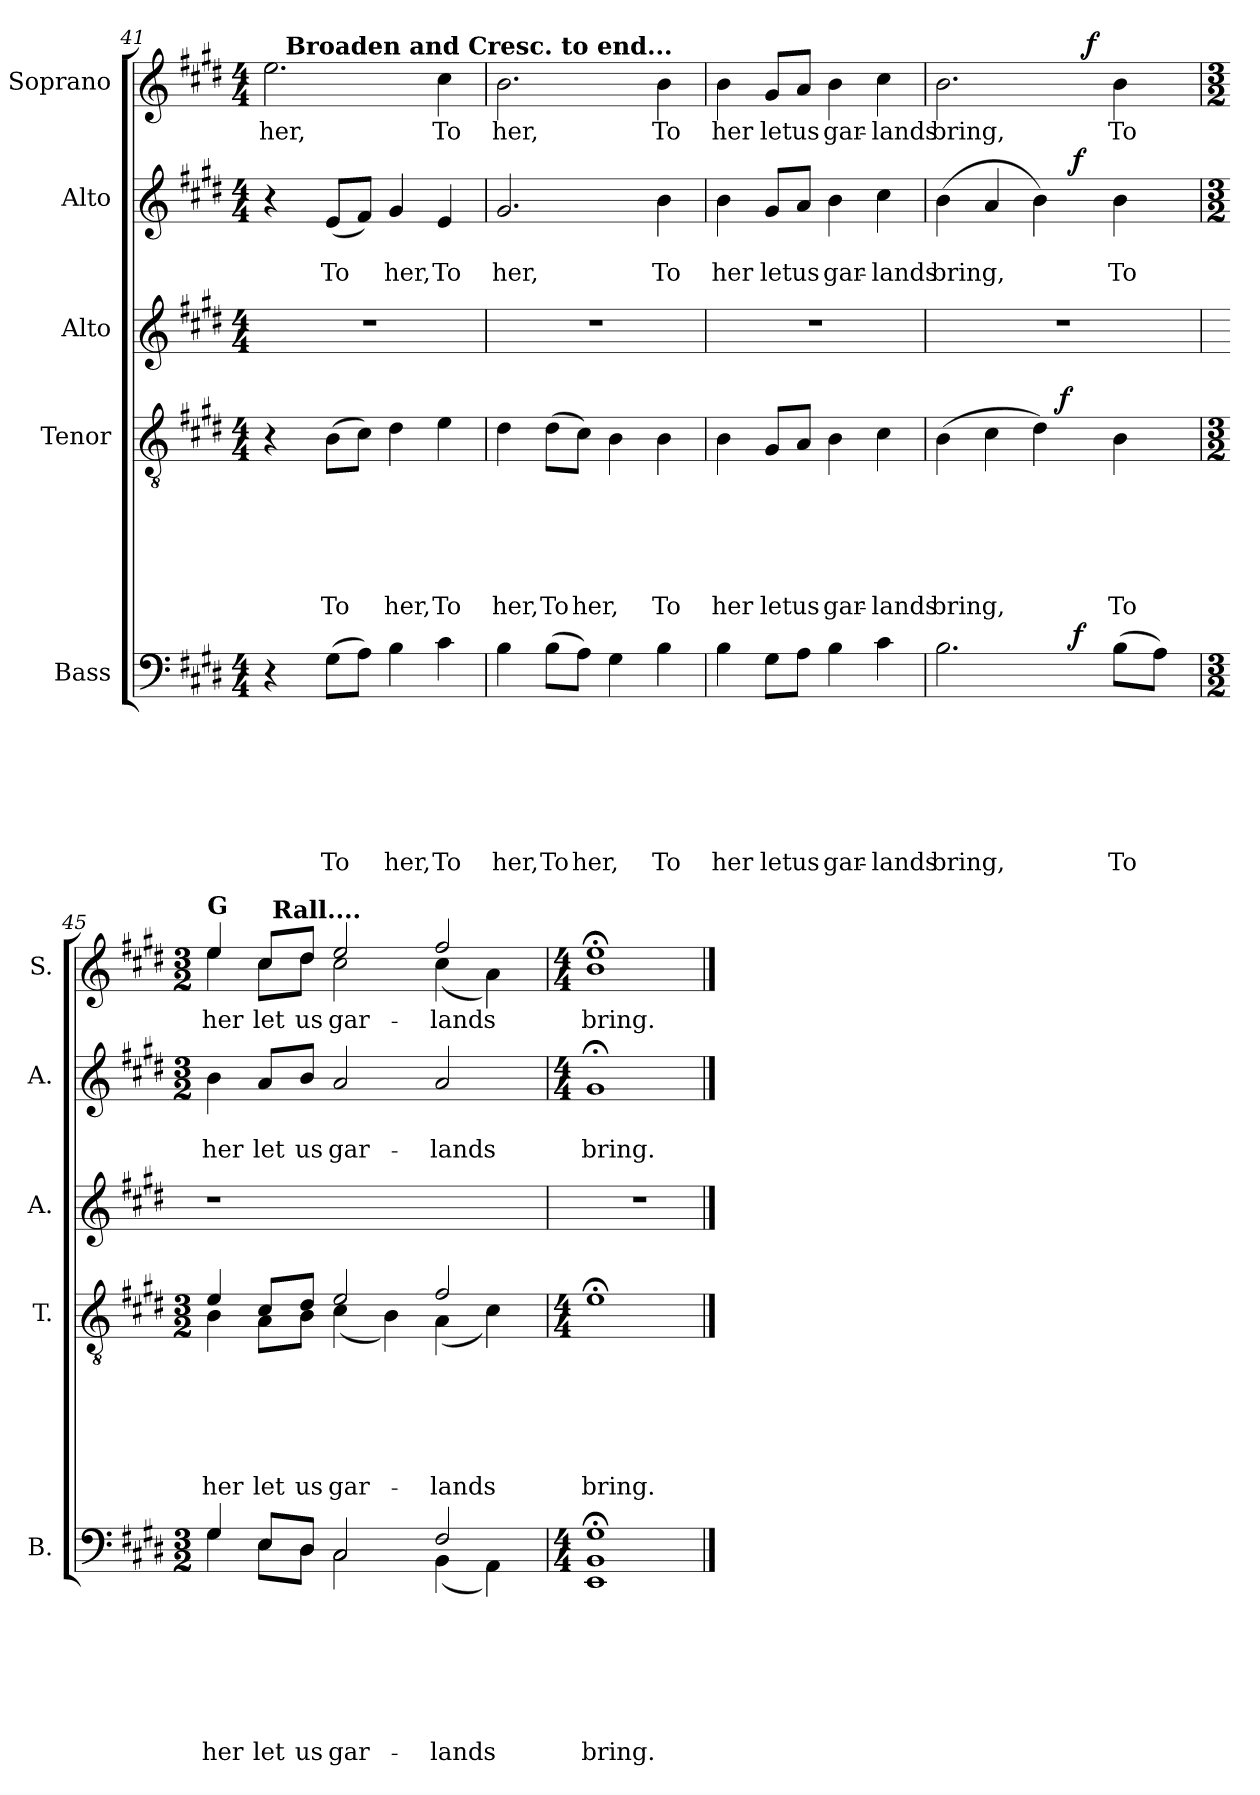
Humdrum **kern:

**kern	**text	**text	**text	**text	**text	**text	**text	**dynam	**kern	**text	**text	**text	**text	**text	**text	**dynam	**kern	**kern	**text	**text	**dynam	**kern	**text	**dynam
*part5	*part5	*part5	*part5	*part5	*part5	*part5	*part5	*part5	*part4	*part4	*part4	*part4	*part4	*part4	*part4	*part4	*part3	*part2	*part2	*part2	*part2	*part1	*part1	*part1
*staff5	*staff5	*staff5	*staff5	*staff5	*staff5	*staff5	*staff5	*staff5	*staff4	*staff4	*staff4	*staff4	*staff4	*staff4	*staff4	*staff4	*staff3	*staff2	*staff2	*staff2	*staff2	*staff1	*staff1	*staff1
*I"Bass	*	*	*	*	*	*	*	*	*I"Tenor	*	*	*	*	*	*	*	*I"Alto	*I"Alto	*	*	*	*I"Soprano	*	*
*I'B.	*	*	*	*	*	*	*	*	*I'T.	*	*	*	*	*	*	*	*I'A.	*I'A.	*	*	*	*I'S.	*	*
!!LO:LB:g=z
*clefF4	*	*	*	*	*	*	*	*	*clefGv2	*	*	*	*	*	*	*	*clefG2	*clefG2	*	*	*	*clefG2	*	*
*k[f#c#g#d#]	*	*	*	*	*	*	*	*	*k[f#c#g#d#]	*	*	*	*	*	*	*	*k[f#c#g#d#]	*k[f#c#g#d#]	*	*	*	*k[f#c#g#d#]	*	*
*E:	*	*	*	*	*	*	*	*	*E:	*	*	*	*	*	*	*	*E:	*E:	*	*	*	*E:	*	*
*M4/4	*	*	*	*	*	*	*	*	*M4/4	*	*	*	*	*	*	*	*M4/4	*M4/4	*	*	*	*M4/4	*	*
=41	=41	=41	=41	=41	=41	=41	=41	=41	=41	=41	=41	=41	=41	=41	=41	=41	=41	=41	=41	=41	=41	=41	=41	=41
!	!	!	!	!	!	!	!	!	!	!	!	!	!	!	!	!	!	!	!	!	!	!	!LO:LY:b	!
*	*	*	*	*	*	*	*	*	*	*	*	*	*	*	*	*	*	*	*	*	*	*^	*	*
4r	.	.	.	.	.	.	.	.	4r	.	.	.	.	.	.	.	1r	4r	.	.	.	2.ee\	16ryy	her,	.
!	!	!	!	!	!	!	!	!	!	!	!	!	!	!	!	!	!	!	!	!	!	!	!LO:TX:a:B:t=Broaden and Cresc. to end...	!	!
.	.	.	.	.	.	.	.	.	.	.	.	.	.	.	.	.	.	.	.	.	.	.	2...ryy	.	.
!	!	!	!	!	!	!	!LO:LY:b	!	!	!	!	!	!	!	!LO:LY:b	!	!	!	!	!LO:LY:b	!	!	!	!	!
(>8G#\L	.	.	.	.	.	.	To	.	(>8B\L	.	.	.	.	.	To	.	.	(<8e/L	.	To	.	.	.	.	.
8A\J)	.	.	.	.	.	.	.	.	8c#\J)	.	.	.	.	.	.	.	.	8f#/J)	.	.	.	.	.	.	.
!	!	!	!	!	!	!	!LO:LY:b	!	!	!	!	!	!	!	!LO:LY:b	!	!	!	!	!LO:LY:b	!	!	!	!	!
4B\	.	.	.	.	.	.	her,	.	4d#\	.	.	.	.	.	her,	.	.	4g#/	.	her,	.	.	.	.	.
!	!	!	!	!	!	!	!LO:LY:b	!	!	!	!	!	!	!	!LO:LY:b	!	!	!	!	!LO:LY:b	!	!	!	!LO:LY:b	!
4c#\	.	.	.	.	.	.	To	.	4e\	.	.	.	.	.	To	.	.	4e/	.	To	.	4cc#\	.	To	.
=42	=42	=42	=42	=42	=42	=42	=42	=42	=42	=42	=42	=42	=42	=42	=42	=42	=42	=42	=42	=42	=42	=42	=42	=42	=42
!	!	!	!	!	!	!	!LO:LY:b	!	!	!	!	!	!	!	!LO:LY:b	!	!	!	!	!LO:LY:b	!	!	!	!LO:LY:b	!
*	*	*	*	*	*	*	*	*	*	*	*	*	*	*	*	*	*	*	*	*	*	*v	*v	*	*
4B\	.	.	.	.	.	.	her,	.	4d#\	.	.	.	.	.	her,	.	1r	2.g#/	.	her,	.	2.b\	her,	.
!	!	!	!	!	!	!	!LO:LY:b	!	!	!	!	!	!	!	!LO:LY:b	!	!	!	!	!	!	!	!	!
(>8B\L	.	.	.	.	.	.	To	.	(>8d#\L	.	.	.	.	.	To	.	.	.	.	.	.	.	.	.
!	!	!	!	!	!	!	!LO:LY:b	!	!	!	!	!	!	!	!LO:LY:b	!	!	!	!	!	!	!	!	!
8A\J)	.	.	.	.	.	.	her,	.	8c#\J)	.	.	.	.	.	her,	.	.	.	.	.	.	.	.	.
4G#\	.	.	.	.	.	.	.	.	4B\	.	.	.	.	.	.	.	.	.	.	.	.	.	.	.
!	!	!	!	!	!	!	!LO:LY:b	!	!	!	!	!	!	!	!LO:LY:b	!	!	!	!	!LO:LY:b	!	!	!LO:LY:b:rj	!
4B\	.	.	.	.	.	.	To	.	4B\	.	.	.	.	.	To	.	.	4b\	.	To	.	4b\	To	.
=43	=43	=43	=43	=43	=43	=43	=43	=43	=43	=43	=43	=43	=43	=43	=43	=43	=43	=43	=43	=43	=43	=43	=43	=43
!	!	!	!	!	!	!	!LO:LY:b	!	!	!	!	!	!	!	!LO:LY:b	!	!	!	!	!LO:LY:b	!	!	!LO:LY:b	!
4B\	.	.	.	.	.	.	her	.	4B\	.	.	.	.	.	her	.	1r	4b\	.	her	.	4b\	her	.
!	!	!	!	!	!	!	!LO:LY:b	!	!	!	!	!	!	!	!LO:LY:b	!	!	!	!	!LO:LY:b	!	!	!LO:LY:b	!
8G#\L	.	.	.	.	.	.	let	.	8G#/L	.	.	.	.	.	let	.	.	8g#/L	.	let	.	8g#/L	let	.
!	!	!	!	!	!	!	!LO:LY:b	!	!	!	!	!	!	!	!LO:LY:b	!	!	!	!	!LO:LY:b	!	!	!LO:LY:b	!
8A\J	.	.	.	.	.	.	us	.	8A/J	.	.	.	.	.	us	.	.	8a/J	.	us	.	8a/J	us	.
!	!	!	!	!	!	!	!LO:LY:b	!	!	!	!	!	!	!	!LO:LY:b	!	!	!	!	!LO:LY:b	!	!	!LO:LY:b	!
4B\	.	.	.	.	.	.	gar-	.	4B\	.	.	.	.	.	gar-	.	.	4b\	.	gar-	.	4b\	gar-	.
!	!	!	!	!	!	!	!LO:LY:b	!	!	!	!	!	!	!	!LO:LY:b	!	!	!	!	!LO:LY:b	!	!	!LO:LY:b	!
4c#\	.	.	.	.	.	.	-lands	.	4c#\	.	.	.	.	.	-lands	.	.	4cc#\	.	-lands	.	4cc#\	-lands	.
=44	=44	=44	=44	=44	=44	=44	=44	=44	=44	=44	=44	=44	=44	=44	=44	=44	=44	=44	=44	=44	=44	=44	=44	=44
!	!	!	!	!	!	!	!LO:LY:b	!	!	!	!	!	!	!	!LO:LY:b	!	!	!	!	!LO:LY:b	!	!	!LO:LY:b	!
*^	*	*	*	*	*	*	*	*	*^	*	*	*	*	*	*	*	*	*^	*	*	*	*^	*	*
2.B\	2ryy	.	.	.	.	.	.	bring,	.	(>4B\	2ryy	.	.	.	.	.	bring,	.	1r	(>4b\	2ryy	.	bring,	.	2.b\	2ryy	bring,	.
.	.	.	.	.	.	.	.	.	.	4c#\	.	.	.	.	.	.	.	.	.	4a/	.	.	.	.	.	.	.	.
.	8ryy	.	.	.	.	.	.	.	.	4d#\)	16.ryy	.	.	.	.	.	.	.	.	4b\)	8ryy	.	.	.	.	8ryy	.	.
!	!	!	!	!	!	!	!	!	!	!	!	!	!	!	!	!	!	!LO:DY:b	!	!	!	!	!	!	!	!	!	!
.	.	.	.	.	.	.	.	.	.	.	4ryy	.	.	.	.	.	.	f	.	.	.	.	.	.	.	.	.	.
!	!	!	!	!	!	!	!	!	!LO:DY:a	!	!	!	!	!	!	!	!	!	!	!	!	!	!	!LO:DY:b	!	!	!	!
.	4.ryy	.	.	.	.	.	.	.	f	.	.	.	.	.	.	.	.	.	.	.	4.ryy	.	.	f	.	32ryy	.	.
!	!	!	!	!	!	!	!	!	!	!	!	!	!	!	!	!	!	!	!	!	!	!	!	!	!	!	!	!LO:DY:b
.	.	.	.	.	.	.	.	.	.	.	.	.	.	.	.	.	.	.	.	.	.	.	.	.	.	4ryy	.	f
!	!	!	!	!	!	!	!	!LO:LY:b	!	!	!	!	!	!	!	!	!LO:LY:b	!	!	!	!	!	!LO:LY:b	!	!	!	!LO:LY:b	!
(>8B\L	.	.	.	.	.	.	.	To	.	4B\	.	.	.	.	.	.	To	.	.	4b\	.	.	To	.	4b\	.	To	.
.	.	.	.	.	.	.	.	.	.	.	8ryy	.	.	.	.	.	.	.	.	.	.	.	.	.	.	.	.	.
8A\J)	.	.	.	.	.	.	.	.	.	.	.	.	.	.	.	.	.	.	.	.	.	.	.	.	.	.	.	.
.	.	.	.	.	.	.	.	.	.	.	.	.	.	.	.	.	.	.	.	.	.	.	.	.	.	16.ryy	.	.
.	.	.	.	.	.	.	.	.	.	.	32ryy	.	.	.	.	.	.	.	.	.	.	.	.	.	.	.	.	.
*	*	*	*	*	*	*	*	*	*	*	*	*	*	*	*	*	*	*	*	*v	*v	*	*	*	*	*	*	*
*	*	*	*	*	*	*	*	*	*	*	*	*	*	*	*	*	*	*	*	*	*	*	*	*v	*v	*	*
=45	=45	=45	=45	=45	=45	=45	=45	=45	=45	=45	=45	=45	=45	=45	=45	=45	=45	=45	=45	=45	=45	=45	=45	=45	=45	=45
*M3/2	*	*	*	*	*	*	*	*	*	*M3/2	*	*	*	*	*	*	*	*	*	*M3/2	*	*	*	*M3/2	*	*
*	*	*	*	*	*	*	*	*	*	*	*	*	*	*	*	*	*	*	*	*^	*	*	*	*^	*	*
!	!	!	!	!	!	!	!	!	!	!	!	!	!	!	!	!	!	!	!	!	!	!	!	!	!LO:TX:a:B:t=G	!	!	!
!	!	!	!	!	!	!	!	!LO:LY:b	!	!	!	!	!	!	!	!	!LO:LY:b	!	!	!	!	!	!LO:LY:b	!	!	!	!LO:LY:b	!
*	*	*	*	*	*	*	*	*	*	*	*	*	*	*	*	*	*	*	*	*v	*v	*	*	*	*	*^	*	*
4G#/	4G#\	.	.	.	.	.	.	her	.	4e/	4B\	.	.	.	.	.	her	.	1r	4b\	.	her	.	4ee/	4ee\	4ryy	her	.
!	!	!	!	!	!	!	!	!LO:LY:b:rj	!	!	!	!	!	!	!	!	!LO:LY:b:rj	!	!	!	!	!LO:LY:b:rj	!	!	!	!	!LO:LY:b:rj	!
8E/L	8E\L	.	.	.	.	.	.	let	.	8c#/L	8A\L	.	.	.	.	.	let	.	.	8a/L	.	let	.	8cc#/L	8cc#\L	32ryy	let	.
!	!	!	!	!	!	!	!	!	!	!	!	!	!	!	!	!	!	!	!	!	!	!	!	!	!	!LO:TX:a:B:t=Rall....	!	!
.	.	.	.	.	.	.	.	.	.	.	.	.	.	.	.	.	.	.	.	.	.	.	.	.	.	1ryy	.	.
!	!	!	!	!	!	!	!	!LO:LY:b	!	!	!	!	!	!	!	!	!LO:LY:b	!	!	!	!	!LO:LY:b	!	!	!	!	!LO:LY:b	!
8D#/J	8D#\J	.	.	.	.	.	.	us	.	8d#/J	8B\J	.	.	.	.	.	us	.	.	8b/J	.	us	.	8dd#/J	8dd#\J	.	us	.
!	!	!	!	!	!	!	!	!LO:LY:b	!	!	!	!	!	!	!	!	!LO:LY:b	!	!	!	!	!LO:LY:b	!	!	!	!	!LO:LY:b	!
2C#/	2C#\	.	.	.	.	.	.	gar-	.	2e/	(<4c#\	.	.	.	.	.	gar-	.	.	2a/	.	gar-	.	2ee/	2cc#\	.	gar-	.
.	.	.	.	.	.	.	.	.	.	.	4B\)	.	.	.	.	.	.	.	.	.	.	.	.	.	.	.	.	.
!	!	!	!	!	!	!	!	!LO:LY:b	!	!	!	!	!	!	!	!	!LO:LY:b	!	!	!	!	!LO:LY:b	!	!	!	!	!LO:LY:b	!
2F#/	(<4BB\	.	.	.	.	.	.	-lands	.	2f#/	(<4A\	.	.	.	.	.	-lands	.	2ryy	2a/	.	-lands	.	2ff#/	(<4cc#\	.	-lands	.
.	4AA\)	.	.	.	.	.	.	.	.	.	4c#\)	.	.	.	.	.	.	.	.	.	.	.	.	.	4a\)	.	.	.
.	.	.	.	.	.	.	.	.	.	.	.	.	.	.	.	.	.	.	.	.	.	.	.	.	.	8..ryy	.	.
*v	*v	*	*	*	*	*	*	*	*	*	*	*	*	*	*	*	*	*	*	*	*	*	*	*v	*v	*v	*	*
*	*	*	*	*	*	*	*	*	*v	*v	*	*	*	*	*	*	*	*	*	*	*	*	*	*	*
=46	=46	=46	=46	=46	=46	=46	=46	=46	=46	=46	=46	=46	=46	=46	=46	=46	=46	=46	=46	=46	=46	=46	=46	=46
*M4/4	*	*	*	*	*	*	*	*	*M4/4	*	*	*	*	*	*	*	*	*M4/4	*	*	*	*M4/4	*	*
*^	*	*	*	*	*	*	*	*	*^	*	*	*	*	*	*	*	*	*	*	*	*	*^	*	*
*	*	*	*	*	*	*	*	*	*	*	*	*	*	*	*	*	*	*	*	*	*	*	*	*	*^	*	*
!	!	!	!	!	!	!	!	!LO:LY:b	!	!	!	!	!	!	!	!	!LO:LY:b	!	!	!	!	!LO:LY:b	!	!	!	!	!LO:LY:b	!
*v	*v	*	*	*	*	*	*	*	*	*	*	*	*	*	*	*	*	*	*	*	*	*	*	*v	*v	*v	*	*
*	*	*	*	*	*	*	*	*	*v	*v	*	*	*	*	*	*	*	*	*	*	*	*	*	*	*
1EE; 1BB; 1G#;	.	.	.	.	.	.	bring.	.	1e;<	.	.	.	.	.	bring.	.	1r	1g#;	.	bring.	.	1b;< 1ee;<	bring.	.
==	==	==	==	==	==	==	==	==	==	==	==	==	==	==	==	==	==	==	==	==	==	==	==	==
*-	*-	*-	*-	*-	*-	*-	*-	*-	*-	*-	*-	*-	*-	*-	*-	*-	*-	*-	*-	*-	*-	*-	*-	*-
